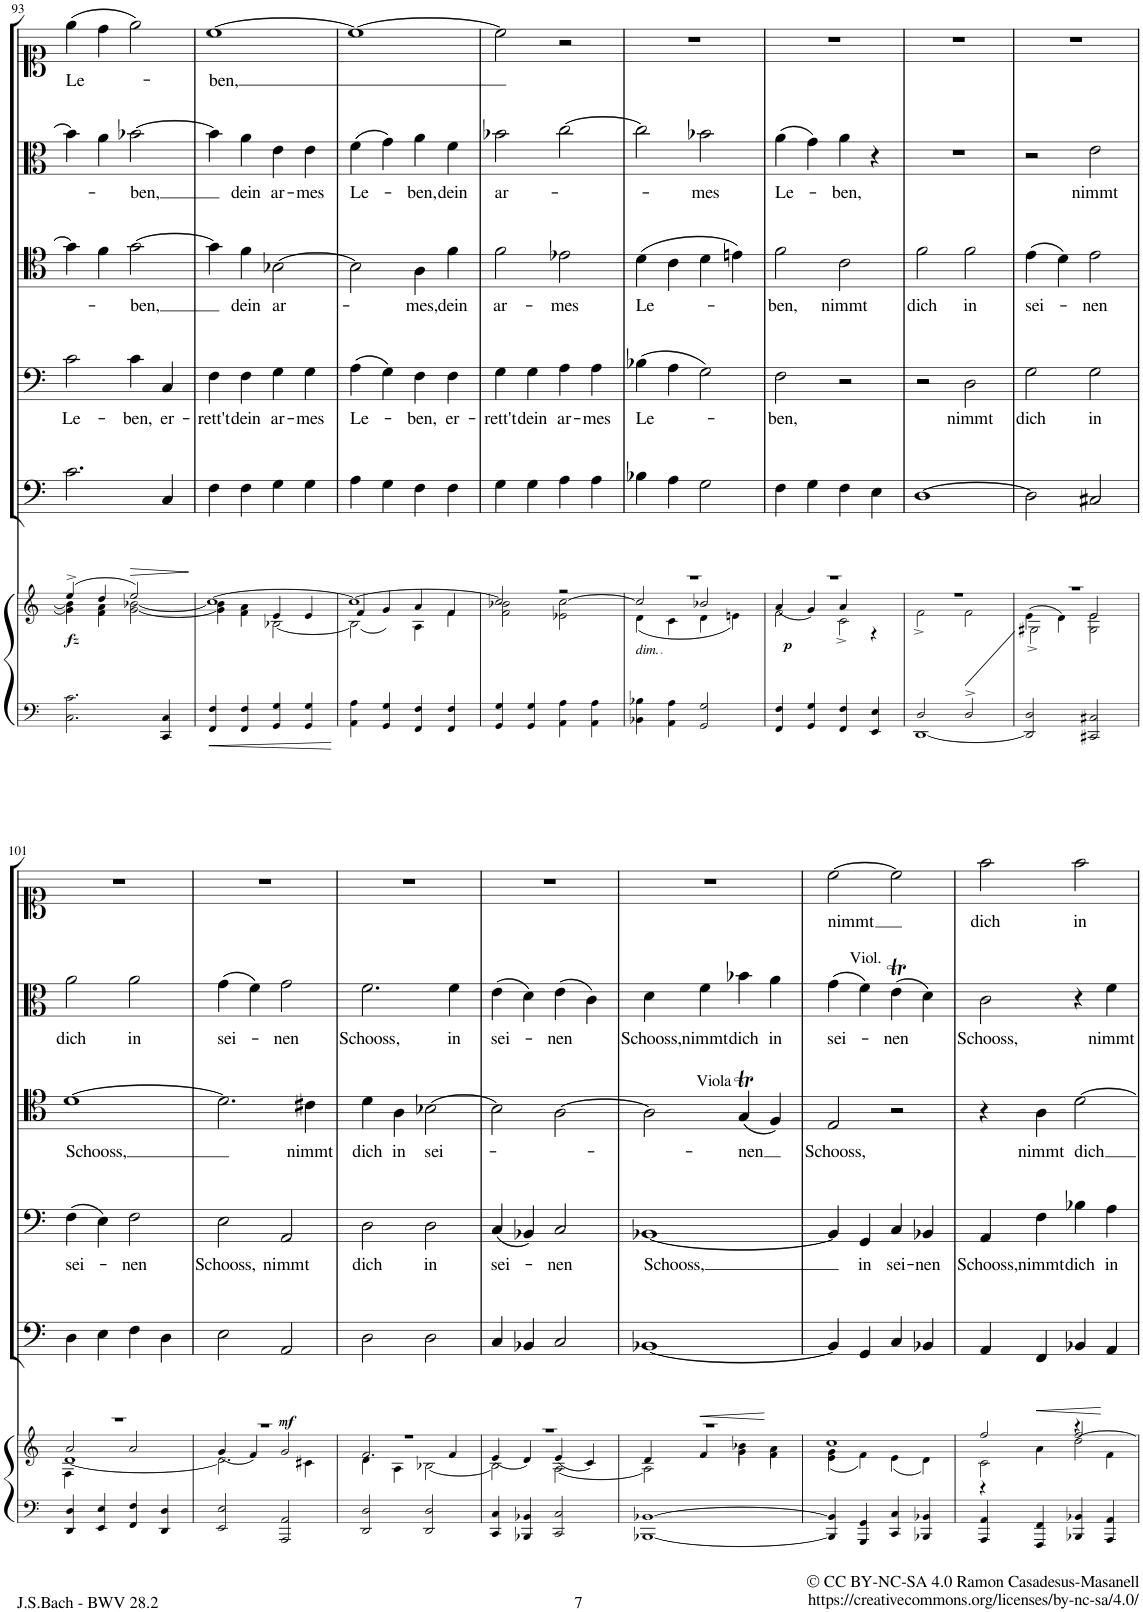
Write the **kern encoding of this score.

**kern	**kern	**dynam	**kern	**kern	**text	**kern	**text	**kern	**text	**kern	**text
*part6	*part6	*part6	*part5	*part4	*part4	*part3	*part3	*part2	*part2	*part1	*part1
*staff7	*staff6	*staff6/7	*staff5	*staff4	*staff4	*staff3	*staff3	*staff2	*staff2	*staff1	*staff1
*I"Piano reduction	*	*	*I"Continuo	*I"Basso. Trombone III. col Basso.	*	*I"Tenore.  Trombone II. Viola. Taille col Tenore.	*	*I"Alto. Trombone I.VioIino II. Oboe II. coll'Alto	*	*I"Soprano. Cornetto.Violino I. Oboe I. col Soprano	*
*I'Pno	*	*	*	*	*	*	*	*	*	*	*
!!LO:PB:g=z
*clefF4	*clefG2	*	*clefF4	*clefF4	*	*clefC4	*	*clefC3	*	*clefC1	*
*k[]	*k[]	*	*k[]	*k[]	*	*k[]	*	*k[]	*	*k[]	*
*M2/2	*M2/2	*	*M2/2	*M2/2	*	*M2/2	*	*M2/2	*	*M2/2	*
*met(c|)	*met(c|)	*	*met(c|)	*met(c|)	*	*met(c|)	*	*met(c|)	*	*met(c|)	*
=93	=93	=93	=93	=93	=93	=93	=93	=93	=93	=93	=93
*	*^	*	*	*	*	*	*	*	*	*	*
!	!	!	!LO:DY:b	!	!	!LO:LY:b	!	!	!	!	!	!LO:LY:b
2.C\ 2.c\	(4ee^/	4g\] 4b-\]	fz	2.c\	2c\	Le-	4g\]	.	4b-\]	.	(4ee\	Le-
.	4dd/	4f\ 4a\	.	.	.	.	4f\	.	4a\	.	4dd\	.
!	!	!	!LO:HP:b	!	!	!LO:LY:b	!	!LO:LY:b	!	!LO:LY:b	!	!
.	2ee/)	[2g\ [2b-X\	>	.	4c\	-ben,	[2g\	-ben,	[2b-X\	-ben,	2ee\)	.
!	!	!	!	!	!	!LO:LY:b	!	!	!	!	!	!
4CC/ 4C/	.	.	.	4C/	4C/	er-	.	.	.	.	.	.
*	*v	*v	*	*	*	*	*	*	*	*	*	*
=94	=94	=94	=94	=94	=94	=94	=94	=94	=94	=94	=94
!	!	!LO:HP:b=2	!	!	!LO:LY:b	!	!	!	!	!	!LO:LY:b
*	*^	*	*	*	*	*	*	*	*	*	*
*	*	*^	*	*	*	*	*	*	*	*	*	*
4FF/ 4F/	[1cc	4g\] 4b-\]	2ryy	<	4F\	4F\	-rett't	4g\]	.	4b-\]	.	[1cc	ben,
!	!	!	!	!	!	!	!LO:LY:b	!	!LO:LY:b	!	!LO:LY:b	!	!
4FF/ 4F/	.	4f\ 4a\	.	.	4F\	4F\	dein	4f\	dein	4a\	dein	.	.
!	!	!	!	!	!	!	!LO:LY:b	!	!LO:LY:b	!	!LO:LY:b	!	!
4GG/ 4G/	.	[2B-X\	4e/	.	4G\	4G\	ar-	[2B-X\	ar-	4e\	ar-	.	.
!	!	!	!	!	!	!	!LO:LY:b	!	!	!	!LO:LY:b	!	!
4GG/ 4G/	.	.	4e/	.	4G\	4G\	-mes	.	.	4e\	-mes	.	.
*	*v	*v	*v	*	*	*	*	*	*	*	*	*	*
.	.	]	.	.	.	.	.	.	.	.	.
=95	=95	=95	=95	=95	=95	=95	=95	=95	=95	=95	=95
*	*^	*	*	*	*	*	*	*	*	*	*
*	*	*^	*	*	*	*	*	*	*	*	*	*
!	!	!	!	!	!	!	!LO:LY:b	!	!	!	!LO:LY:b	!	!
4AA\ 4A\	1cc_	2B-\]	(4f/	.	4A\	(4A\	Le-	2B-\]	.	(4f\	Le-	1cc_	.
4GG/ 4G/	.	.	4g/)	.	4G\	4G\)	.	.	.	4g\)	.	.	.
!	!	!	!	!	!	!	!LO:LY:b	!	!LO:LY:b	!	!LO:LY:b	!	!
4FF/ 4F/	.	4A\	4a/	.	4F\	4F\	ben,	4A\	-mes,	4a\	ben,	.	.
!	!	!	!	!	!	!	!LO:LY:b	!	!LO:LY:b	!	!LO:LY:b	!	!
4FF/ 4F/	.	4f\	4f/	.	4F\	4F\	er-	4f\	dein	4f\	dein	.	.
=96	=96	=96	=96	=96	=96	=96	=96	=96	=96	=96	=96	=96	=96
!	!	!	!	!	!	!	!LO:LY:b	!	!LO:LY:b	!	!LO:LY:b	!	!
*	*	*v	*v	*	*	*	*	*	*	*	*	*	*
4GG/ 4G/	2cc/]	2f\ 2b-X\	.	4G\	4G\	-rett't	2f\	ar-	2b-X\	ar-	2cc\]	.
!	!	!	!	!	!	!LO:LY:b	!	!	!	!	!	!
4GG/ 4G/	.	.	.	4G\	4G\	dein	.	.	.	.	.	.
!	!	!	!	!	!	!LO:LY:b	!	!LO:LY:b	!	!	!	!
4AA\ 4A\	2r	2e-X\ [>2cc\	.	4A\	4A\	ar-	2e-X\	-mes	[2cc\	.	2r	.
!	!	!	!	!	!	!LO:LY:b	!	!	!	!	!	!
4AA\ 4A\	.	.	.	4A\	4A\	-mes	.	.	.	.	.	.
=97	=97	=97	=97	=97	=97	=97	=97	=97	=97	=97	=97	=97
*	*	*^	*	*	*	*	*	*	*	*	*	*
!	!LO:TX:b:i:t=dim.	!	!	!	!	!	!	!	!	!	!	!	!
!	!	!	!	!	!	!	!LO:LY:b	!	!LO:LY:b	!	!	!	!
4BB-X\ 4B-X\	1r	(4d\	2cc/]	.	4B-X\	(4B-X\	Le-	(4d\	Le-	2cc\]	.	1r	.
4AA\ 4A\	.	4c\	.	.	4A\	4A\	.	4c\	.	.	.	.	.
!	!	!	!	!	!	!	!	!	!	!	!LO:LY:b	!	!
2GG/ 2G/	.	4d\	2b-X/	.	2G\	2G\)	.	4d\	.	2b-X\	-mes	.	.
.	.	4en\)	.	.	.	.	.	4en\)	.	.	.	.	.
=98	=98	=98	=98	=98	=98	=98	=98	=98	=98	=98	=98	=98	=98
!	!	!	!	!LO:DY:b	!	!	!LO:LY:b	!	!LO:LY:b	!	!LO:LY:b	!	!
4FF/ 4F/	1r	2f\	(4a/	p	4F\	2F\	ben,	2f\	ben,	(4a\	Le-	1r	.
4GG/ 4G/	.	.	4g/)	.	4G\	.	.	.	.	4g\)	.	.	.
!	!	!	!	!	!	!	!	!	!LO:LY:b	!	!LO:LY:b	!	!
4FF/ 4F/	.	2c^\	4a/	.	4F\	2r	.	2c\	nimmt	4a\	ben,	.	.
4EE/ 4E/	.	.	4r	.	4E\	.	.	.	.	4r	.	.	.
=99	=99	=99	=99	=99	=99	=99	=99	=99	=99	=99	=99	=99	=99
*^	*	*	*	*	*	*	*	*	*	*	*	*	*
!	!	!	!	!	!	!	!	!	!	!LO:LY:b	!	!	!	!
2D/	[1DD	1r	2f^\	1r	.	[1D	2r	.	2f\	dich	1r	.	1r	.
!	!	!	!	!	!	!	!	!LO:LY:b	!	!LO:LY:b	!	!	!	!
2D^/	.	.	2f\	.	.	.	2D\	nimmt	2f\	in	.	.	.	.
*v	*v	*	*	*	*	*	*	*	*	*	*	*	*	*
=100	=100	=100	=100	=100	=100	=100	=100	=100	=100	=100	=100	=100	=100
!	!	!	!	!	!	!	!LO:LY:b	!	!LO:LY:b	!	!	!	!
2DD/] 2D/	1r	(>4e\	2G#X^\	.	2D\]	2G\	dich	(4e\	sei-	2r	.	1r	.
.	.	4d\)	.	.	.	.	.	4d\)	.	.	.	.	.
!	!	!	!	!	!	!	!LO:LY:b	!	!LO:LY:b	!	!LO:LY:b	!	!
2CC#X/ 2C#X/	.	2e/	2G#\ 2e\	.	2C#X/	2G\	in	2e\	-nen	2e\	nimmt	.	.
!!LO:LB:g=z
=101	=101	=101	=101	=101	=101	=101	=101	=101	=101	=101	=101	=101	=101
*	*	*	*^	*	*	*	*	*	*	*	*	*	*
!	!	!	!	!	!	!	!	!LO:LY:b	!	!LO:LY:b	!	!LO:LY:b	!	!
4DD/ 4D/	1r	[1d	2a/	4F\	.	4D\	(4F\	sei-	[1d	Schooss,	2a\	dich	1r	.
4EE/ 4E/	.	.	.	4ryy	.	4E\	4E\)	.	.	.	.	.	.	.
!	!	!	!	!	!	!	!	!LO:LY:b	!	!	!	!LO:LY:b	!	!
4FF/ 4F/	.	.	2a/	2ryy	.	4F\	2F\	nen	.	.	2a\	in	.	.
4DD/ 4D/	.	.	.	.	.	4D\	.	.	.	.	.	.	.	.
*	*	*	*v	*v	*	*	*	*	*	*	*	*	*	*
=102	=102	=102	=102	=102	=102	=102	=102	=102	=102	=102	=102	=102	=102
!	!	!	!	!	!	!	!LO:LY:b	!	!	!	!LO:LY:b	!	!
2EE/ 2E/	1r	2.d\]	(4g/	.	2E\	2E\	Schooss,	2.d\]	.	(4g\	sei-	1r	.
.	.	.	4f/)	.	.	.	.	.	.	4f\)	.	.	.
!	!	!	!	!LO:DY:a	!	!	!LO:LY:b	!	!	!	!LO:LY:b	!	!
2AAA/ 2AA/	.	.	2g/	mf	2AA/	2AA/	nimmt	.	.	2g\	nen	.	.
!	!	!	!	!	!	!	!	!	!LO:LY:b	!	!	!	!
.	.	4c#X\	.	.	.	.	.	4c#X\	nimmt	.	.	.	.
=103	=103	=103	=103	=103	=103	=103	=103	=103	=103	=103	=103	=103	=103
!	!	!	!	!	!	!	!LO:LY:b	!	!LO:LY:b	!	!LO:LY:b	!	!
2DD/ 2D/	1r	4d\	2.f/	.	2D\	2D\	dich	4d\	dich	2.f\	Schooss,	1r	.
!	!	!	!	!	!	!	!	!	!LO:LY:b	!	!	!	!
.	.	4A\	.	.	.	.	.	4A\	in	.	.	.	.
!	!	!	!	!	!	!	!LO:LY:b	!	!LO:LY:b	!	!	!	!
2DD/ 2D/	.	[2B-X\	.	.	2D\	2D\	in	[2B-X\	sei-	.	.	.	.
!	!	!	!	!	!	!	!	!	!	!	!LO:LY:b	!	!
.	.	.	4f/	.	.	.	.	.	.	4f\	in	.	.
=104	=104	=104	=104	=104	=104	=104	=104	=104	=104	=104	=104	=104	=104
!	!	!	!	!	!	!	!LO:LY:b	!	!	!	!LO:LY:b	!	!
4CC/ 4C/	1r	2B-\]	(4e/	.	4C/	(4C/	sei-	2B-\]	.	(4e\	sei-	1r	.
4BBB-X/ 4BB-X/	.	.	4d/)	.	4BB-X/	4BB-X/)	.	.	.	4d\)	.	.	.
!	!	!	!	!	!	!	!LO:LY:b	!	!	!	!LO:LY:b	!	!
2CC/ 2C/	.	[2A\	(4e/	.	2C/	2C/	-nen	[2A\	.	(4e\	nen	.	.
.	.	.	4c/)	.	.	.	.	.	.	4c\)	.	.	.
=105	=105	=105	=105	=105	=105	=105	=105	=105	=105	=105	=105	=105	=105
!	!	!	!	!	!	!	!LO:LY:b	!	!	!	!LO:LY:b	!	!
[1BBB-X [1BB-X	1r	2A\]	4d/	.	[1BB-X	[1BB-X	Schooss,	2A\]	.	4d\	Schooss,	1r	.
!	!	!	!	!LO:HP:b	!	!	!	!	!	!	!LO:LY:b	!	!
.	.	.	4f/	<	.	.	.	.	.	4f\	nimmt	.	.
!	!	!	!	!	!	!	!	!LO:TX:a:t=Viola	!	!	!	!	!
!	!	!	!	!	!	!	!	!	!LO:LY:b	!	!LO:LY:b	!	!
.	.	4g\	4b-X\	.	.	.	.	(4GT/	-nen	4b-X\	dich	.	.
!	!	!	!	!	!	!	!	!	!	!	!LO:LY:b	!	!
.	.	4f\	4a\	[	.	.	.	4F/)	.	4a\	in	.	.
=106	=106	=106	=106	=106	=106	=106	=106	=106	=106	=106	=106	=106	=106
!	!	!	!	!	!	!	!	!	!LO:LY:b	!	!LO:LY:b	!	!LO:LY:b
*	*	*v	*v	*	*	*	*	*	*	*	*	*	*
4BBB-/] 4BB-/]	1cc	(4e\ 4g\	.	4BB-/]	4BB-/]	.	2E/	Schooss,	(4g\	sei-	[2cc\	nimmt
!	!	!	!	!	!	!LO:LY:b	!	!	!	!	!	!
4GGG/ 4GG/	.	4f\)	.	4GG/	4GG/	in	.	.	4f\)	.	.	.
!	!	!	!	!	!	!	!	!	!LO:TX:a:t=Viol.	!	!	!
!	!	!	!	!	!	!LO:LY:b	!	!	!	!LO:LY:b	!	!
4CC/ 4C/	.	(4e\	.	4C/	4C/	sei-	2r	.	(4et\	nen	2cc\]	.
!	!	!	!	!	!	!LO:LY:b	!	!	!	!	!	!
4BBB-X/ 4BB-X/	.	4d\)	.	4BB-X/	4BB-X/	-nen	.	.	4d\)	.	.	.
=107	=107	=107	=107	=107	=107	=107	=107	=107	=107	=107	=107	=107
*	*	*^	*	*	*	*	*	*	*	*	*	*
!	!	!	!	!	!	!	!LO:LY:b	!	!	!	!LO:LY:b	!	!LO:LY:b
4AAA/ 4AA/	2ff/	2c\	4r	.	4AA/	4AA/	Schooss,	4r	.	2c\	Schooss,	2ff\	dich
!	!	!	!	!	!	!	!LO:LY:b	!	!LO:LY:b	!	!	!	!
4FFF/ 4FF/	.	.	4a\	.	4FF/	4F\	nimmt	4A\	nimmt	.	.	.	.
!	!	!	!	!	!	!	!LO:LY:b	!	!LO:LY:b	!	!	!	!LO:LY:b
4BBB-X/ 4BB-X/	2ff/	4r	[>2dd\	.	4BB-X/	4B-X\	dich	[2d\	dich	4r	.	2ff\	in
!	!	!	!	!	!	!	!LO:LY:b	!	!	!	!LO:LY:b	!	!
4AAA/ 4AA/	.	4f\	.	[	4AA/	4A\	in	.	.	4f\	nimmt	.	.
*	*v	*v	*v	*	*	*	*	*	*	*	*	*	*
=	=	=	=	=	=	=	=	=	=	=	=
*-	*-	*-	*-	*-	*-	*-	*-	*-	*-	*-	*-
